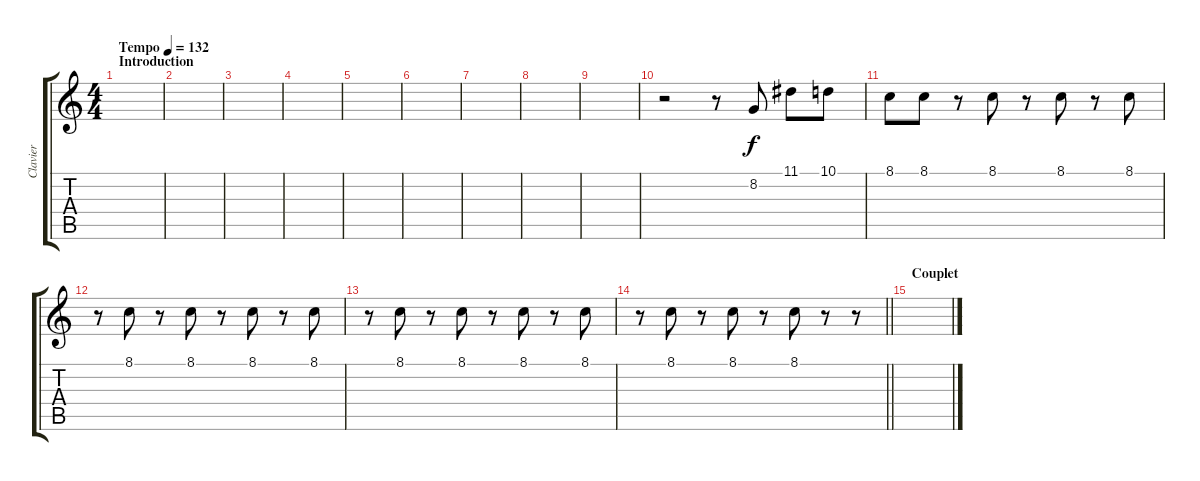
\track ("Clavier" "Clavier") {instrument lead1square}
\staff {score tabs}
\tuning (E4 B3 G3 D3 A2 E2) {hide}
\ts (4 4)
\section ("" "Introduction")
\tempo (132 "Tempo")
\clef g2
\ks c
|
|
|
|
|
|
|
|
|
r.2 r.8 8.2.8 11.1.8 10.1.8 |
8.1.8 8.1.8 r.8 8.1.8 r.8 8.1.8 r.8 8.1.8 |
r.8 8.1.8 r.8 8.1.8 r.8 8.1.8 r.8 8.1.8 |
r.8 8.1.8 r.8 8.1.8 r.8 8.1.8 r.8 8.1.8 |
\barLineRight lightlight
r.8 8.1.8 r.8 8.1.8 r.8 8.1.8 r.8 r.8 |
\section ("" "Couplet")
